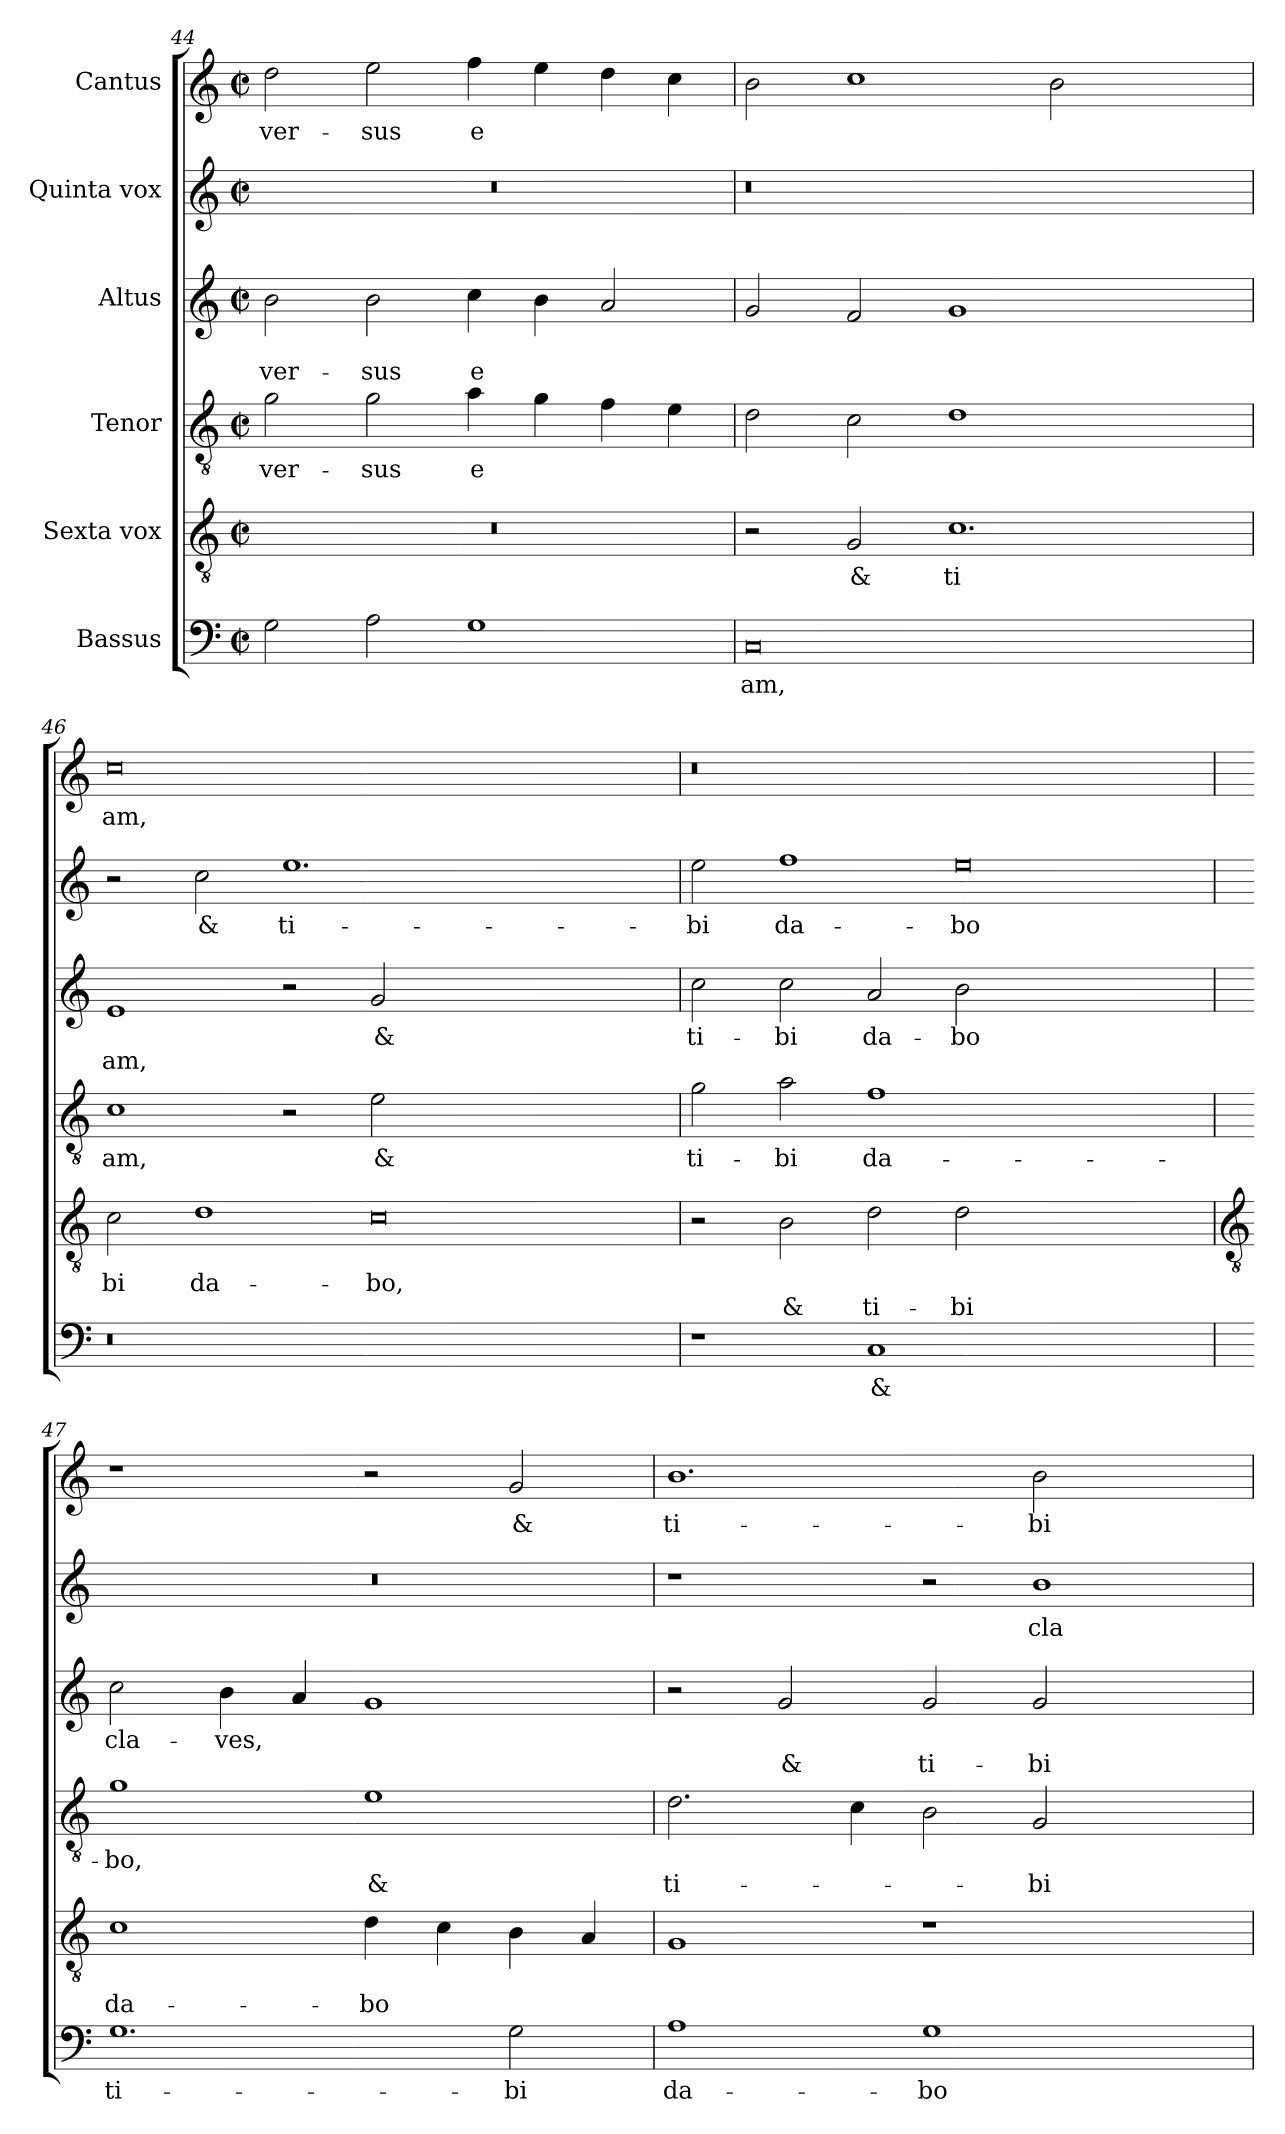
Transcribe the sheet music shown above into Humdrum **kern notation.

**kern	**text	**kern	**text	**text	**kern	**text	**text	**kern	**text	**text	**kern	**text	**kern	**text
*part6	*part6	*part5	*part5	*part5	*part4	*part4	*part4	*part3	*part3	*part3	*part2	*part2	*part1	*part1
*staff6	*staff6	*staff5	*staff5	*staff5	*staff4	*staff4	*staff4	*staff3	*staff3	*staff3	*staff2	*staff2	*staff1	*staff1
*I"Bassus	*	*I"Sexta vox	*	*	*I"Tenor	*	*	*I"Altus	*	*	*I"Quinta vox	*	*I"Cantus	*
*clefF4	*	*clefGv2	*	*	*clefGv2	*	*	*clefG2	*	*	*clefG2	*	*clefG2	*
*k[]	*	*k[]	*	*	*k[]	*	*	*k[]	*	*	*k[]	*	*k[]	*
*C:	*	*C:	*	*	*C:	*	*	*C:	*	*	*C:	*	*C:	*
*M4/2	*	*M4/2	*	*	*M4/2	*	*	*M4/2	*	*	*M4/2	*	*M4/2	*
*met(c|)	*	*met(c|)	*	*	*met(c|)	*	*	*met(c|)	*	*	*met(c|)	*	*met(c|)	*
=44	=44	=44	=44	=44	=44	=44	=44	=44	=44	=44	=44	=44	=44	=44
!	!	!	!	!	!	!LO:LY:b	!	!	!	!LO:LY:b	!	!	!	!LO:LY:b
2G	.	0r	.	.	2g	-ver-	.	2b	.	-ver-	0r	.	2dd	-ver-
!	!	!	!	!	!	!LO:LY:b	!	!	!	!LO:LY:b	!	!	!	!LO:LY:b
2A	.	.	.	.	2g	-sus	.	2b	.	-sus	.	.	2ee	-sus
!	!	!	!	!	!	!LO:LY:b	!	!	!	!LO:LY:b	!	!	!	!LO:LY:b
1G	.	.	.	.	4a	e	.	4cc	.	e	.	.	4ff	e
.	.	.	.	.	4g	.	.	4b	.	.	.	.	4ee	.
.	.	.	.	.	4f	.	.	2a	.	.	.	.	4dd	.
.	.	.	.	.	4e	.	.	.	.	.	.	.	4cc	.
=45	=45	=45	=45	=45	=45	=45	=45	=45	=45	=45	=45	=45	=45	=45
!	!LO:LY:b	!	!	!	!	!	!	!	!	!	!	!	!	!
0C	-am,	2r	.	.	2d	.	.	2g	.	.	0r	.	2b	.
!	!	!	!LO:LY:b	!	!	!	!	!	!	!	!	!	!	!
.	.	2G	&	.	2c	.	.	2f	.	.	.	.	1cc	.
!	!	!	!LO:LY:b	!	!	!	!	!	!	!	!	!	!	!
.	.	1.c	ti	.	1d	.	.	1g	.	.	.	.	.	.
.	.	.	.	.	.	.	.	.	.	.	.	.	2b	.
2ryy	.	.	.	.	2ryy	.	.	2ryy	.	.	2ryy	.	2ryy	.
=46	=46	=46	=46	=46	=46	=46	=46	=46	=46	=46	=46	=46	=46	=46
!	!	!	!LO:LY:b	!	!	!LO:LY:b	!	!	!	!LO:LY:b	!	!	!	!LO:LY:b
0r	.	2c	bi	.	1c	am,	.	1e	.	am,	2r	.	0cc	am,
!	!	!	!LO:LY:b	!	!	!	!	!	!	!	!	!LO:LY:b	!	!
.	.	1d	da-	.	.	.	.	.	.	.	2cc	&	.	.
!	!	!	!	!	!	!	!	!	!	!	!	!LO:LY:b	!	!
.	.	.	.	.	2r	.	.	2r	.	.	1.ee	ti-	.	.
!	!	!	!LO:LY:b	!	!	!LO:LY:b	!	!	!LO:LY:b	!	!	!	!	!
.	.	0c	-bo,	.	2e	&	.	2g	&	.	.	.	.	.
1.ryy	.	.	.	.	1.ryy	.	.	1.ryy	.	.	.	.	1.ryy	.
.	.	.	.	.	.	.	.	.	.	.	1ryy	.	.	.
=46A	=46A	=46A	=46A	=46A	=46A	=46A	=46A	=46A	=46A	=46A	=46A	=46A	=46A	=46A
!	!	!	!	!	!	!LO:LY:b	!	!	!LO:LY:b	!	!	!LO:LY:b	!	!
1r	.	2r	.	.	2g	ti-	.	2cc	ti-	.	2ee	-bi	0r	.
!	!	!	!	!LO:LY:b	!	!LO:LY:b	!	!	!LO:LY:b	!	!	!LO:LY:b	!	!
.	.	2B	.	&	2a	-bi	.	2cc	-bi	.	1ff	da-	.	.
!	!LO:LY:b	!	!	!LO:LY:b	!	!LO:LY:b	!	!	!LO:LY:b	!	!	!	!	!
1C	&	2d	.	ti-	1f	da-	.	2a	da-	.	.	.	.	.
!	!	!	!	!LO:LY:b	!	!	!	!	!LO:LY:b	!	!	!LO:LY:b	!	!
.	.	2d	.	-bi	.	.	.	2b	-bo	.	0ee	-bo	.	.
1.ryy	.	1.ryy	.	.	1.ryy	.	.	1.ryy	.	.	.	.	1.ryy	.
!!LO:LB:g=z
=47A	=47A	=47A	=47A	=47A	=47A	=47A	=47A	=47A	=47A	=47A	=47A	=47A	=47A	=47A
*	*	*clefGv2	*	*	*	*	*	*	*	*	*	*	*	*
!	!LO:LY:b	!	!	!LO:LY:b	!	!LO:LY:b	!	!	!LO:LY:b	!	!	!	!	!
1.G	ti-	1c	.	da-	1g	-bo,	.	2cc	cla-	.	0r	.	1r	.
!	!	!	!	!	!	!	!	!	!LO:LY:b	!	!	!	!	!
.	.	.	.	.	.	.	.	4b	-ves,	.	.	.	.	.
.	.	.	.	.	.	.	.	4a	.	.	.	.	.	.
!	!	!	!	!LO:LY:b	!	!	!LO:LY:b	!	!	!	!	!	!	!
.	.	4d	.	-bo	1e	.	&	1g	.	.	.	.	2r	.
.	.	4c	.	.	.	.	.	.	.	.	.	.	.	.
!	!LO:LY:b	!	!	!	!	!	!	!	!	!	!	!	!	!LO:LY:b
2G	-bi	4B	.	.	.	.	.	.	.	.	.	.	2g	&
.	.	4A	.	.	.	.	.	.	.	.	.	.	.	.
!!LO:LB:g=z
=48	=48	=48	=48	=48	=48	=48	=48	=48	=48	=48	=48	=48	=48	=48
!	!LO:LY:b	!	!	!	!	!	!LO:LY:b	!	!	!	!	!	!	!LO:LY:b
1A	da-	1G	.	.	2.d	.	ti-	2r	.	.	1r	.	1.b	ti-
!	!	!	!	!	!	!	!	!	!	!LO:LY:b	!	!	!	!
.	.	.	.	.	.	.	.	2g	.	&	.	.	.	.
.	.	.	.	.	4c	.	.	.	.	.	.	.	.	.
!	!LO:LY:b	!	!	!	!	!	!	!	!	!LO:LY:b	!	!	!	!
1G	-bo	1r	.	.	2B	.	.	2g	.	ti-	2r	.	.	.
!	!	!	!	!	!	!	!LO:LY:b	!	!	!LO:LY:b	!	!LO:LY:b	!	!LO:LY:b
.	.	.	.	.	2G	.	-bi	2g	.	-bi	1b	cla	2b	-bi
2ryy	.	2ryy	.	.	2ryy	.	.	2ryy	.	.	.	.	2ryy	.
=	=	=	=	=	=	=	=	=	=	=	=	=	=	=
*-	*-	*-	*-	*-	*-	*-	*-	*-	*-	*-	*-	*-	*-	*-
